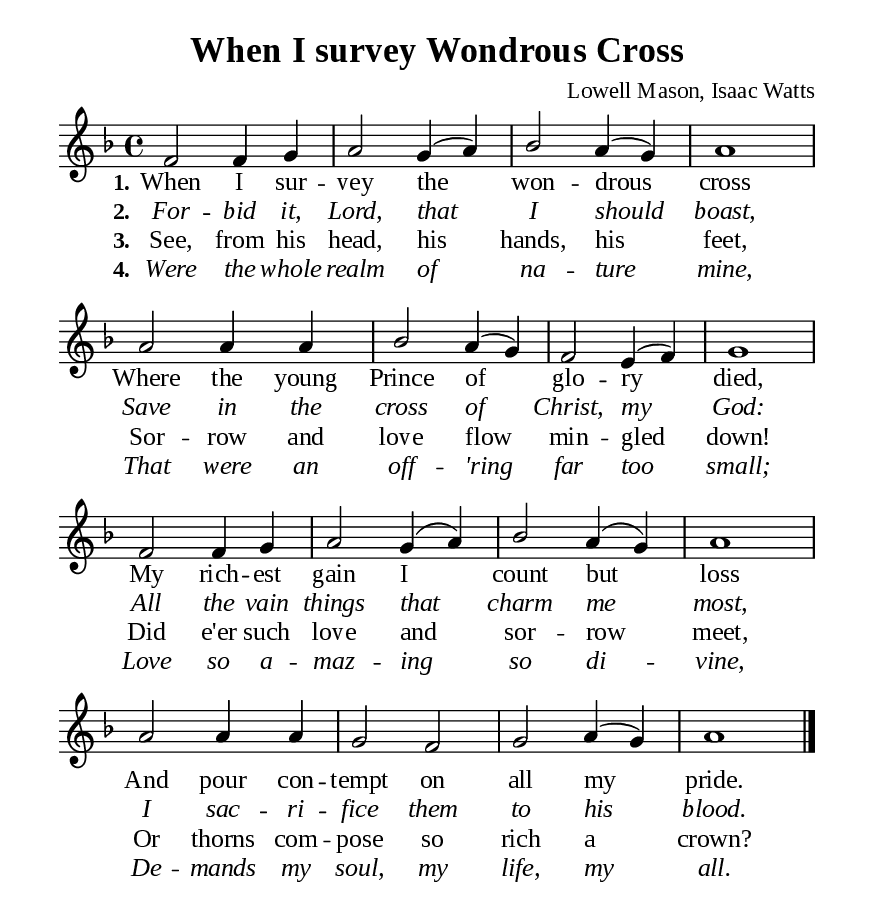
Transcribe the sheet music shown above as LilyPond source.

\version "2.18.2"

\header {
  title = "When I survey Wondrous Cross"
  composer = "Lowell Mason, Isaac Watts"
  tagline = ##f
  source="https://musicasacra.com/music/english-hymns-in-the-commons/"
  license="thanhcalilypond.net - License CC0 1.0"
}

global= {
  \key f \major
  \time 4/4
  \override Score.BarNumber.break-visibility = ##(#f #f #f)
  \override Lyrics.LyricSpace.minimum-distance = #3.0
}

\paper {
  #(set-paper-size "a5")
  top-margin = 10\mm
  bottom-margin = 5\mm
  left-margin = 10\mm
  right-margin = 10\mm
  indent = #0
  #(define fonts
	 (make-pango-font-tree "Liberation Serif"
	 		       "Liberation Serif"
			       "Liberation Serif"
			       (/ 20 20)))
  system-system-spacing = #'((basic-distance . 3) (padding . 3))
}

printItalic = \with {
  \override LyricText.font-shape = #'italic
}

% Verse music
musicVerseSoprano = \relative c' {
  %{	01	%} f2 f4 g |
  %{	02	%} a2 g4 (a) |
  %{	03	%} bes2 a4 (g) |
  %{	04	%} a1 |
  %{	05	%} a2 a4 a |
  %{	06	%} bes2 a4 (g) |
  %{	07	%} f2 e4 (f) |
  %{	08	%} g1 |
  %{	09	%} f2 f4 g |
  %{	10	%} a2 g4 (a) |
  %{	11	%} bes2 a4 (g) |
  %{	12	%} a1 |
  %{	13	%} a2 a4 a |
  %{	14	%} g2 f |
  %{	15	%} g a4 (g) |
  %{	16	%} a1 \bar "|."
}

% Verse lyrics
verseOne = \lyricmode {
  \set stanza = #"1."
  When I sur -- vey the won -- drous cross
  Where the young Prince of glo -- ry died,
  My rich -- est gain I count but loss
  And pour con -- tempt on all my pride.
}

verseTwo = \lyricmode {
  \set stanza = #"2."
  For -- bid it, Lord, that I should boast,
  Save in the cross of Christ, my God:
  All the vain things that charm me most,
  I sac -- ri -- fice them to his blood.
}

verseThree = \lyricmode {
  \set stanza = #"3."
  See, from his head, his hands, his feet,
  Sor -- row and love flow min -- gled down!
  Did e'er such love and sor -- row meet,
  Or thorns com -- pose so rich a crown?
}

verseFour = \lyricmode {
  \set stanza = #"4."
  Were the whole realm of na -- ture mine,
  That were an off -- 'ring far too small;
  Love so a -- maz -- ing so di -- vine,
  De -- mands my soul, my life, my all.
}

% Layout
\score {
    \new ChoirStaff <<
      \new Staff <<
        \clef "treble"
        \new Voice = "sopranos" { \global \stemUp \slurUp \musicVerseSoprano }
      >>
      \new Lyrics \lyricsto sopranos \verseOne
      \new Lyrics \printItalic \lyricsto sopranos \verseTwo
      \new Lyrics \lyricsto sopranos \verseThree
      \new Lyrics \printItalic \lyricsto sopranos \verseFour
    >>
}
